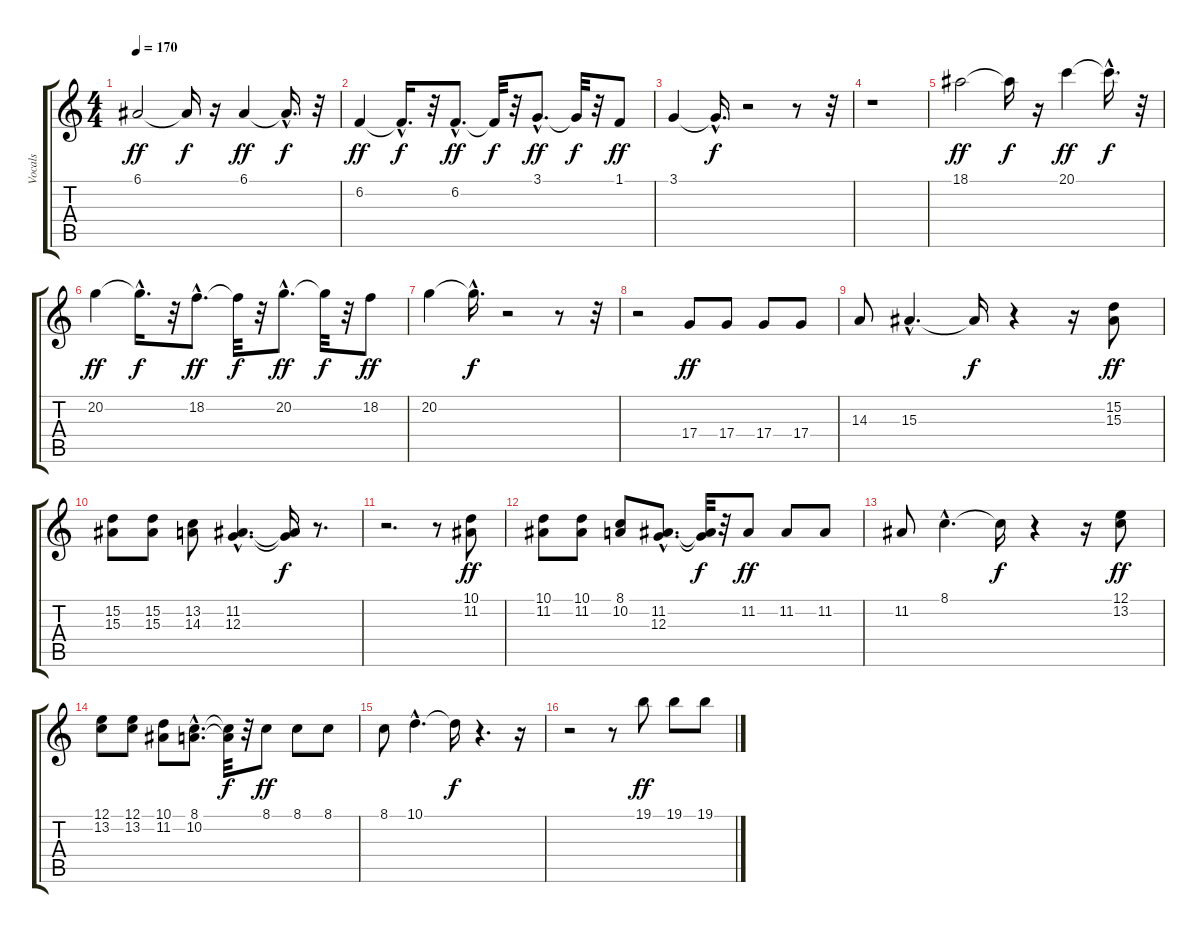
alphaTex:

\track ("Vocals" "Vocals") {instrument choiraahs}
\staff {score tabs}
\tuning (E4 B3 G3 D3 A2 E2) {hide}
\ts (4 4)
\tempo 170
\clef g2
\ks c
6.1.2{dy ff} 6.1{t}.16{dy f} r.16 6.1.4{dy ff} 6.1{hac t}.16{d dy f} r.32 |
6.2.4{dy ff} 6.2{hac t}.16{d dy f} r.32 6.2{hac}.8{d dy ff} 6.2{t}.32{dy f} r.32 3.1{hac}.8{d dy ff} 3.1{t}.32{dy f} r.32 1.1.8{dy ff} |
3.1.4 3.1{hac t}.16{d dy f} r.2 r.8 r.32 |
r.1 |
18.1.2{dy ff} 18.1{t}.16{dy f} r.16 20.1.4{dy ff} 20.1{hac t}.16{d dy f} r.32 |
20.2.4{dy ff} 20.2{hac t}.16{d dy f} r.32 18.2{hac}.8{d dy ff} 18.2{t}.32{dy f} r.32 20.2{hac}.8{d dy ff} 20.2{t}.32{dy f} r.32 18.2.8{dy ff} |
20.2.4 20.2{hac t}.16{d dy f} r.2 r.8 r.32 |
r.2 17.4.8{dy ff} 17.4.8 17.4.8 17.4.8 |
14.3.8 15.3{hac}.4{d} 15.3{t}.16{dy f} r.4 r.16 (15.2 15.3).8{dy ff} |
(15.2 15.3).8 (15.2 15.3).8 (13.2 14.3).8 (11.2{hac} 12.3{hac}).4{d} (11.2{t} 12.3{t}).16{dy f} r.8{d} |
r.2{d} r.8 (10.1 11.2).8{dy ff} |
(10.1 11.2).8 (10.1 11.2).8 (8.1 10.2).8 (11.2{hac} 12.3{hac}).8{d} (11.2{t} 12.3{t}).32{dy f} r.32 11.2.8{dy ff} 11.2.8 11.2.8 |
11.2.8 8.1{hac}.4{d} 8.1{t}.16{dy f} r.4 r.16 (12.1 13.2).8{dy ff} |
(12.1 13.2).8 (12.1 13.2).8 (10.1 11.2).8 (8.1{hac} 10.2{hac}).8{d} (8.1{t} 10.2{t}).32{dy f} r.32 8.1.8{dy ff} 8.1.8 8.1.8 |
8.1.8 10.1{hac}.4{d} 10.1{t}.16{dy f} r.4{d} r.16 |
r.2 r.8 19.1.8{dy ff} 19.1.8 19.1.8
